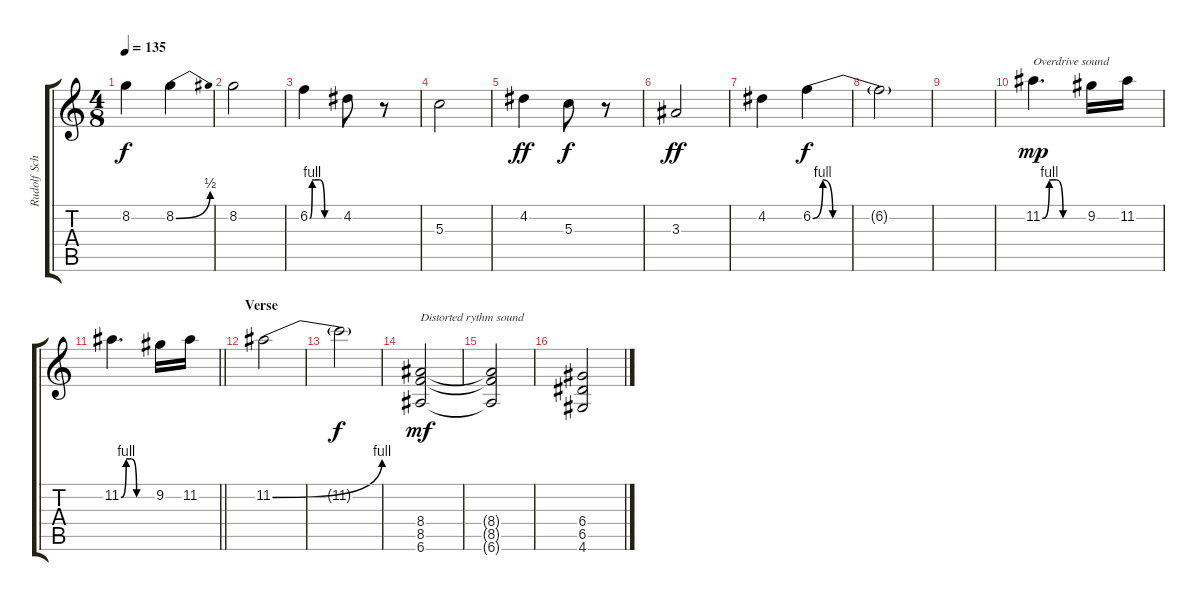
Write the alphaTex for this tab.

\track ("Rudolf Schenker" "Rudolf Sch") {instrument overdrivenguitar}
\staff {score tabs}
\tuning (E4 B3 G3 D3 A2 E2) {hide}
\ts (4 8)
\tempo 135
\clef g2
\ks c
8.2.4{dy f} 8.2{be (bend 0 0 60 2)}.4 |
8.2.2 |
6.2{be (custom 0 0 5 4 10 4 20 4 30 0 60 0)}.4 4.2.8 r.8 |
5.3.2 |
4.2.4{dy ff} 5.3.8{dy f} r.8 |
3.3.2{dy ff} |
4.2.4 6.2{be (custom 0 0 5 4 10 0 16 0 40 0 60 0)}.4{dy f} |
6.2{t}.2 |
|
11.2{be (custom 0 0 10 4 20 4 30 0 60 0)}.4{d txt "Overdrive sound" dy mp volume 12 balance 8 instrument overdrivenguitar} 9.2.16 11.2.16 |
\barLineRight lightlight
11.2{be (custom 0 0 10 4 20 4 30 0 60 0)}.4{d} 9.2.16 11.2.16 |
\section ("" "Verse")
11.2{be (bend 0 0 60 4)}.2 |
11.2{t}.2{dy f} |
(8.4 8.5 6.6).2{txt "Distorted rythm sound" dy mf volume 12 instrument distortionguitar} |
(8.4{t} 8.5{t} 6.6{t}).2 |
(6.4 6.5 4.6).2
